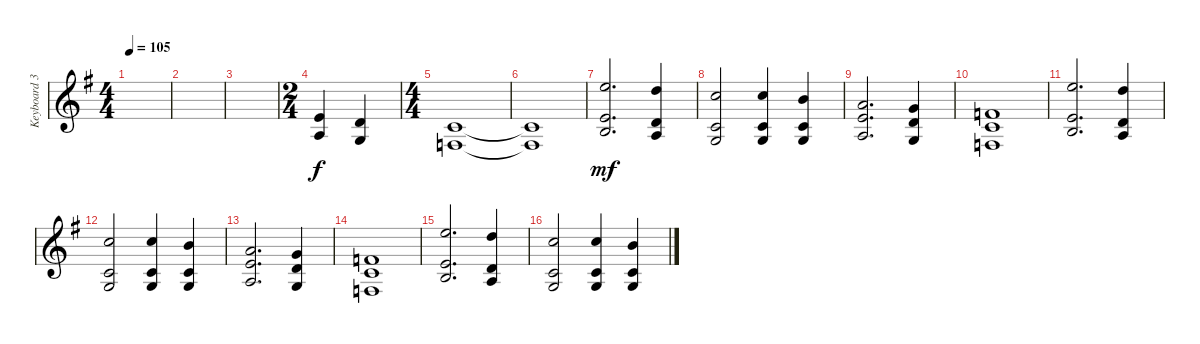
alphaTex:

\track ("Keyboard 3" "Keyboard 3") {instrument tremolostrings}
\staff {score}
\tuning (E4 B3 G3 D3 A2 E2) {hide}
\ts (4 4)
\tempo 105
\clef g2
\ks eminor
|
|
|
\ts (2 4)
(0.1 2.3).4{dy f} (3.2 0.3).4 |
\ts (4 4)
(1.2 3.4).1 |
(1.2{t} 3.4{t}).1 |
(0.1 17.2 9.4).2{d dy mf} (10.1 3.2 2.3).4 |
(8.1 1.2 0.3).2 (8.1 1.2 0.3).4 (7.1 1.2 0.3).4 |
(0.1 10.2 2.3).2{d} (3.1 3.2 0.3).4 |
(1.1 1.2 3.4).1 |
(0.1 17.2 9.4).2{d} (10.1 3.2 2.3).4 |
(8.1 1.2 0.3).2 (8.1 1.2 0.3).4 (7.1 1.2 0.3).4 |
(0.1 10.2 2.3).2{d} (3.1 3.2 0.3).4 |
(1.1 1.2 3.4).1 |
(0.1 17.2 9.4).2{d} (10.1 3.2 2.3).4 |
(8.1 1.2 0.3).2 (8.1 1.2 0.3).4 (7.1 1.2 0.3).4
